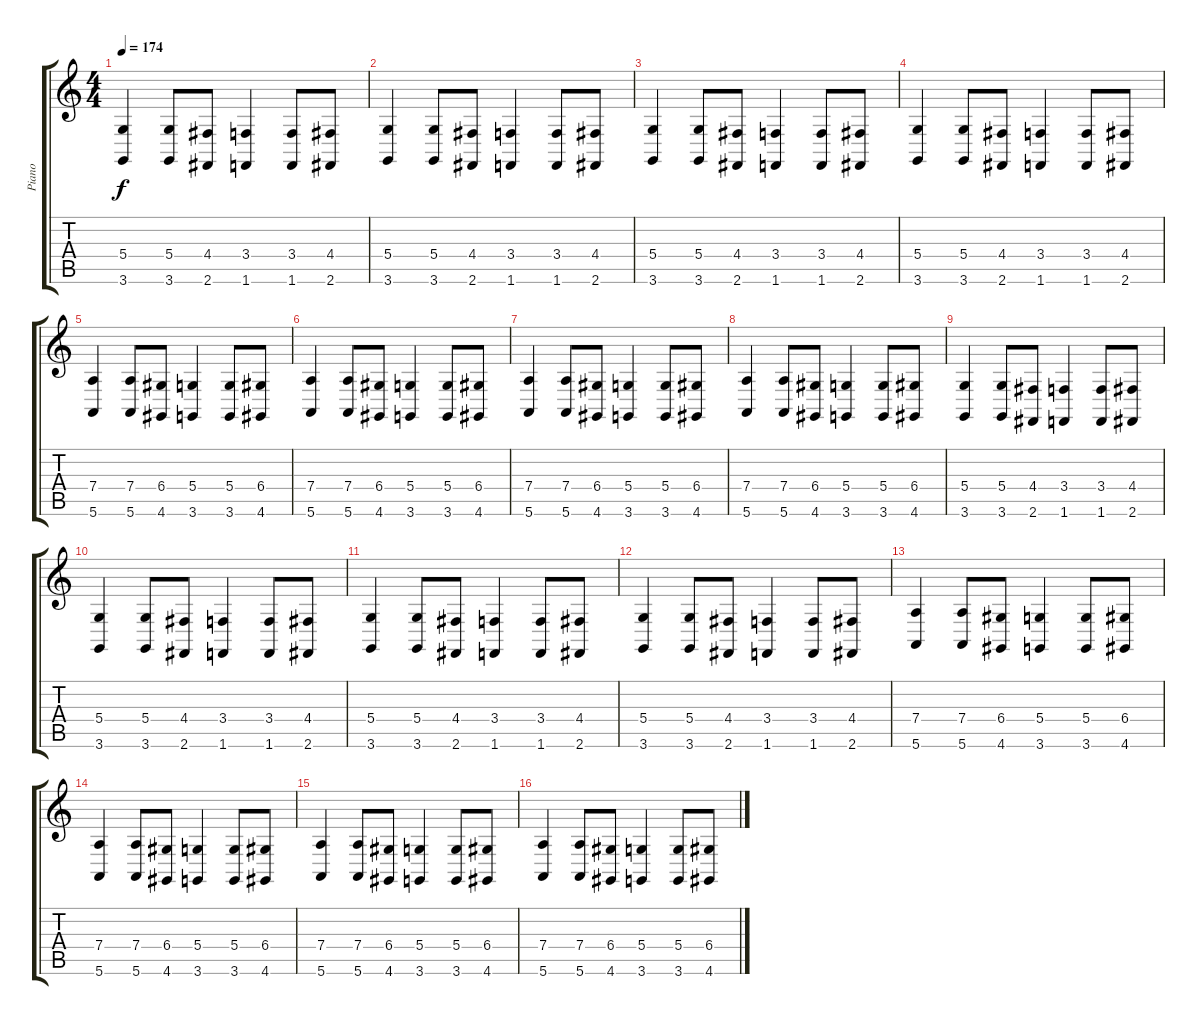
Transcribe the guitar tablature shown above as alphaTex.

\track ("Piano" "Piano") {instrument brightacousticpiano}
\staff {score tabs}
\tuning (E4 B3 G3 D3 A2 E2) {hide}
\ts (4 4)
\tempo 174
\clef g2
\ks c
(5.4 3.6).4{dy f} (5.4 3.6).8 (4.4 2.6).8 (3.4 1.6).4 (3.4 1.6).8 (4.4 2.6).8 |
(5.4 3.6).4 (5.4 3.6).8 (4.4 2.6).8 (3.4 1.6).4 (3.4 1.6).8 (4.4 2.6).8 |
(5.4 3.6).4 (5.4 3.6).8 (4.4 2.6).8 (3.4 1.6).4 (3.4 1.6).8 (4.4 2.6).8 |
(5.4 3.6).4 (5.4 3.6).8 (4.4 2.6).8 (3.4 1.6).4 (3.4 1.6).8 (4.4 2.6).8 |
(7.4 5.6).4 (7.4 5.6).8 (6.4 4.6).8 (5.4 3.6).4 (5.4 3.6).8 (6.4 4.6).8 |
(7.4 5.6).4 (7.4 5.6).8 (6.4 4.6).8 (5.4 3.6).4 (5.4 3.6).8 (6.4 4.6).8 |
(7.4 5.6).4 (7.4 5.6).8 (6.4 4.6).8 (5.4 3.6).4 (5.4 3.6).8 (6.4 4.6).8 |
(7.4 5.6).4 (7.4 5.6).8 (6.4 4.6).8 (5.4 3.6).4 (5.4 3.6).8 (6.4 4.6).8 |
(5.4 3.6).4 (5.4 3.6).8 (4.4 2.6).8 (3.4 1.6).4 (3.4 1.6).8 (4.4 2.6).8 |
(5.4 3.6).4 (5.4 3.6).8 (4.4 2.6).8 (3.4 1.6).4 (3.4 1.6).8 (4.4 2.6).8 |
(5.4 3.6).4 (5.4 3.6).8 (4.4 2.6).8 (3.4 1.6).4 (3.4 1.6).8 (4.4 2.6).8 |
(5.4 3.6).4 (5.4 3.6).8 (4.4 2.6).8 (3.4 1.6).4 (3.4 1.6).8 (4.4 2.6).8 |
(7.4 5.6).4 (7.4 5.6).8 (6.4 4.6).8 (5.4 3.6).4 (5.4 3.6).8 (6.4 4.6).8 |
(7.4 5.6).4 (7.4 5.6).8 (6.4 4.6).8 (5.4 3.6).4 (5.4 3.6).8 (6.4 4.6).8 |
(7.4 5.6).4 (7.4 5.6).8 (6.4 4.6).8 (5.4 3.6).4 (5.4 3.6).8 (6.4 4.6).8 |
(7.4 5.6).4 (7.4 5.6).8 (6.4 4.6).8 (5.4 3.6).4 (5.4 3.6).8 (6.4 4.6).8
